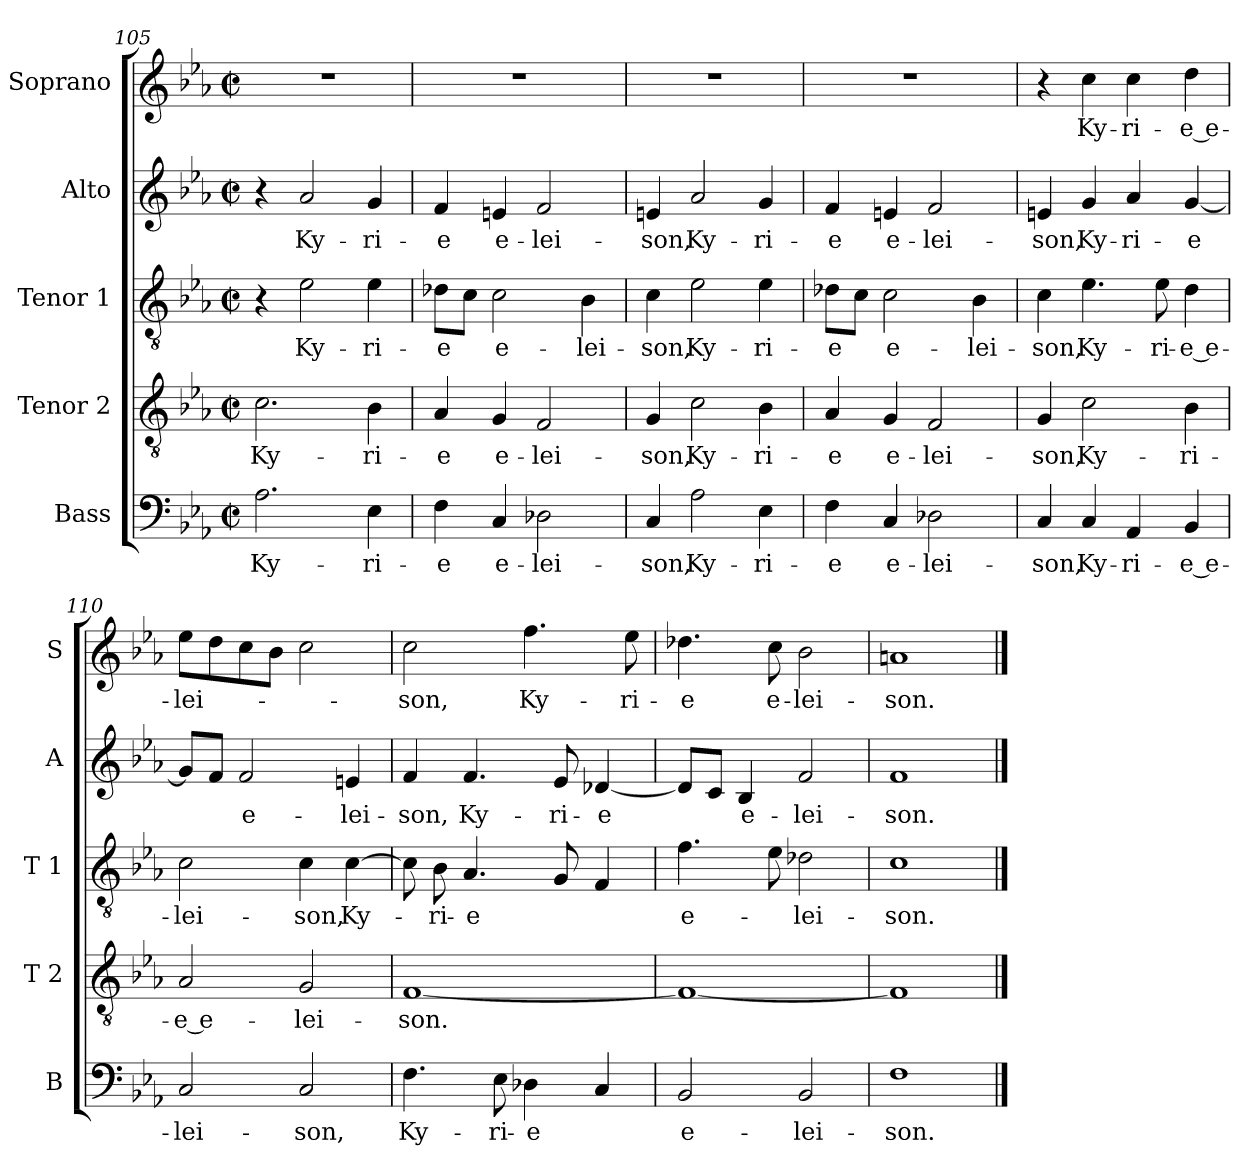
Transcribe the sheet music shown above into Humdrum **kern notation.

**kern	**text	**kern	**text	**kern	**text	**kern	**text	**kern	**text
*part5	*part5	*part4	*part4	*part3	*part3	*part2	*part2	*part1	*part1
*staff5	*staff5	*staff4	*staff4	*staff3	*staff3	*staff2	*staff2	*staff1	*staff1
*I"Bass	*	*I"Tenor 2	*	*I"Tenor 1	*	*I"Alto	*	*I"Soprano	*
*I'B	*	*I'T 2	*	*I'T 1	*	*I'A	*	*I'S	*
*clefF4	*	*clefGv2	*	*clefGv2	*	*clefG2	*	*clefG2	*
*k[b-e-a-]	*	*k[b-e-a-]	*	*k[b-e-a-]	*	*k[b-e-a-]	*	*k[b-e-a-]	*
*E-:	*	*E-:	*	*E-:	*	*E-:	*	*E-:	*
*M2/2	*	*M2/2	*	*M2/2	*	*M2/2	*	*M2/2	*
*met(c|)	*	*met(c|)	*	*met(c|)	*	*met(c|)	*	*met(c|)	*
=105	=105	=105	=105	=105	=105	=105	=105	=105	=105
!	!LO:LY:b	!	!LO:LY:b	!	!	!	!	!	!
2.A-\	Ky-	2.c\	Ky-	4r	.	4r	.	1r	.
!	!	!	!	!	!LO:LY:b	!	!LO:LY:b	!	!
.	.	.	.	2e-\	Ky-	2a-/	Ky-	.	.
!	!LO:LY:b	!	!LO:LY:b	!	!LO:LY:b	!	!LO:LY:b	!	!
4E-\	-ri-	4B-\	-ri-	4e-\	-ri-	4g/	-ri-	.	.
=106	=106	=106	=106	=106	=106	=106	=106	=106	=106
!	!LO:LY:b	!	!LO:LY:b	!	!LO:LY:b	!	!LO:LY:b	!	!
4F\	-e	4A-/	-e	8d-X\L	-e	4f/	-e	1r	.
.	.	.	.	8c\J	.	.	.	.	.
!	!LO:LY:b	!	!LO:LY:b	!	!LO:LY:b	!	!LO:LY:b	!	!
4C/	e-	4G/	e-	2c\	e-	4en/	e-	.	.
!	!LO:LY:b	!	!LO:LY:b	!	!	!	!LO:LY:b	!	!
2D-X\	-lei-	2F/	-lei-	.	.	2f/	-lei-	.	.
!	!	!	!	!	!LO:LY:b	!	!	!	!
.	.	.	.	4B-\	-lei-	.	.	.	.
=107	=107	=107	=107	=107	=107	=107	=107	=107	=107
!	!LO:LY:b	!	!LO:LY:b	!	!LO:LY:b	!	!LO:LY:b	!	!
4C/	-son,	4G/	-son,	4c\	-son,	4en/	-son,	1r	.
!	!LO:LY:b	!	!LO:LY:b	!	!LO:LY:b	!	!LO:LY:b	!	!
2A-\	Ky-	2c\	Ky-	2e-\	Ky-	2a-/	Ky-	.	.
!	!LO:LY:b	!	!LO:LY:b	!	!LO:LY:b	!	!LO:LY:b	!	!
4E-\	-ri-	4B-\	-ri-	4e-\	-ri-	4g/	-ri-	.	.
=108	=108	=108	=108	=108	=108	=108	=108	=108	=108
!	!LO:LY:b	!	!LO:LY:b	!	!LO:LY:b	!	!LO:LY:b	!	!
4F\	-e	4A-/	-e	8d-X\L	-e	4f/	-e	1r	.
.	.	.	.	8c\J	.	.	.	.	.
!	!LO:LY:b	!	!LO:LY:b	!	!LO:LY:b	!	!LO:LY:b	!	!
4C/	e-	4G/	e-	2c\	e-	4en/	e-	.	.
!	!LO:LY:b	!	!LO:LY:b	!	!	!	!LO:LY:b	!	!
2D-X\	-lei-	2F/	-lei-	.	.	2f/	-lei-	.	.
!	!	!	!	!	!LO:LY:b	!	!	!	!
.	.	.	.	4B-\	-lei-	.	.	.	.
!!LO:LB:g=z
=109	=109	=109	=109	=109	=109	=109	=109	=109	=109
!	!LO:LY:b	!	!LO:LY:b	!	!LO:LY:b	!	!LO:LY:b	!	!
4C/	-son,	4G/	-son,	4c\	-son,	4en/	-son,	4r	.
!	!LO:LY:b	!	!LO:LY:b	!	!LO:LY:b	!	!LO:LY:b	!	!LO:LY:b
4C/	Ky-	2c\	Ky-	4.e-\	Ky-	4g/	Ky-	4cc\	Ky-
!	!LO:LY:b	!	!	!	!	!	!LO:LY:b	!	!LO:LY:b
4AA-/	-ri-	.	.	.	.	4a-/	-ri-	4cc\	-ri-
!	!	!	!	!	!LO:LY:b	!	!	!	!
.	.	.	.	8e-\	-ri-	.	.	.	.
!	!LO:LY:b	!	!LO:LY:b	!	!LO:LY:b	!	!LO:LY:b	!	!LO:LY:b
4BB-/	-e e-	4B-\	-ri-	4d\	-e e-	[4g/	-e	4dd\	-e e-
=110	=110	=110	=110	=110	=110	=110	=110	=110	=110
!	!LO:LY:b	!	!LO:LY:b	!	!LO:LY:b	!	!	!	!LO:LY:b
2C/	-lei-	2A-/	-e e-	2c\	-lei-	8g/L]	.	8ee-\L	-lei-
.	.	.	.	.	.	8f/J	.	8dd\	.
!	!	!	!	!	!	!	!LO:LY:b	!	!
.	.	.	.	.	.	2f/	e-	8cc\	.
.	.	.	.	.	.	.	.	8b-\J	.
!	!LO:LY:b	!	!LO:LY:b	!	!LO:LY:b	!	!	!	!
2C/	-son,	2G/	-lei-	4c\	-son,	.	.	2cc\	.
!	!	!	!	!	!LO:LY:b	!	!LO:LY:b	!	!
.	.	.	.	[4c\	Ky-	4en/	-lei-	.	.
=111	=111	=111	=111	=111	=111	=111	=111	=111	=111
!	!LO:LY:b	!	!LO:LY:b	!	!	!	!LO:LY:b	!	!LO:LY:b
4.F\	Ky-	[1F	-son.	8c\]	.	4f/	-son,	2cc\	-son,
!	!	!	!	!	!LO:LY:b	!	!	!	!
.	.	.	.	8B-\	-ri-	.	.	.	.
!	!	!	!	!	!LO:LY:b	!	!LO:LY:b	!	!
.	.	.	.	4.A-/	-e	4.f/	Ky-	.	.
!	!LO:LY:b	!	!	!	!	!	!	!	!
8E-\	-ri-	.	.	.	.	.	.	.	.
!	!LO:LY:b	!	!	!	!	!	!	!	!LO:LY:b
4D-X\	-e	.	.	.	.	.	.	4.ff\	Ky-
!	!	!	!	!	!	!	!LO:LY:b	!	!
.	.	.	.	8G/	.	8e-/	-ri-	.	.
!	!	!	!	!	!	!	!LO:LY:b	!	!
4C/	.	.	.	4F/	.	[4d-X/	-e	.	.
!	!	!	!	!	!	!	!	!	!LO:LY:b
.	.	.	.	.	.	.	.	8ee-\	-ri-
=112	=112	=112	=112	=112	=112	=112	=112	=112	=112
!	!LO:LY:b	!	!	!	!LO:LY:b	!	!	!	!LO:LY:b
2BB-/	e-	1F_	.	4.f\	e-	8d-/L]	.	4.dd-X\	-e
.	.	.	.	.	.	8c/J	.	.	.
!	!	!	!	!	!	!	!LO:LY:b	!	!
.	.	.	.	.	.	4B-/	e-	.	.
!	!	!	!	!	!	!	!	!	!LO:LY:b
.	.	.	.	8e-\	.	.	.	8cc\	e-
!	!LO:LY:b	!	!	!	!LO:LY:b	!	!LO:LY:b	!	!LO:LY:b
2BB-/	-lei-	.	.	2d-X\	-lei-	2f/	-lei-	2b-\	-lei-
=113	=113	=113	=113	=113	=113	=113	=113	=113	=113
!	!LO:LY:b	!	!	!	!LO:LY:b	!	!LO:LY:b	!	!LO:LY:b
1F	-son.	1F]	.	1c	-son.	1f	-son.	1an	-son.
==	==	==	==	==	==	==	==	==	==
*-	*-	*-	*-	*-	*-	*-	*-	*-	*-
